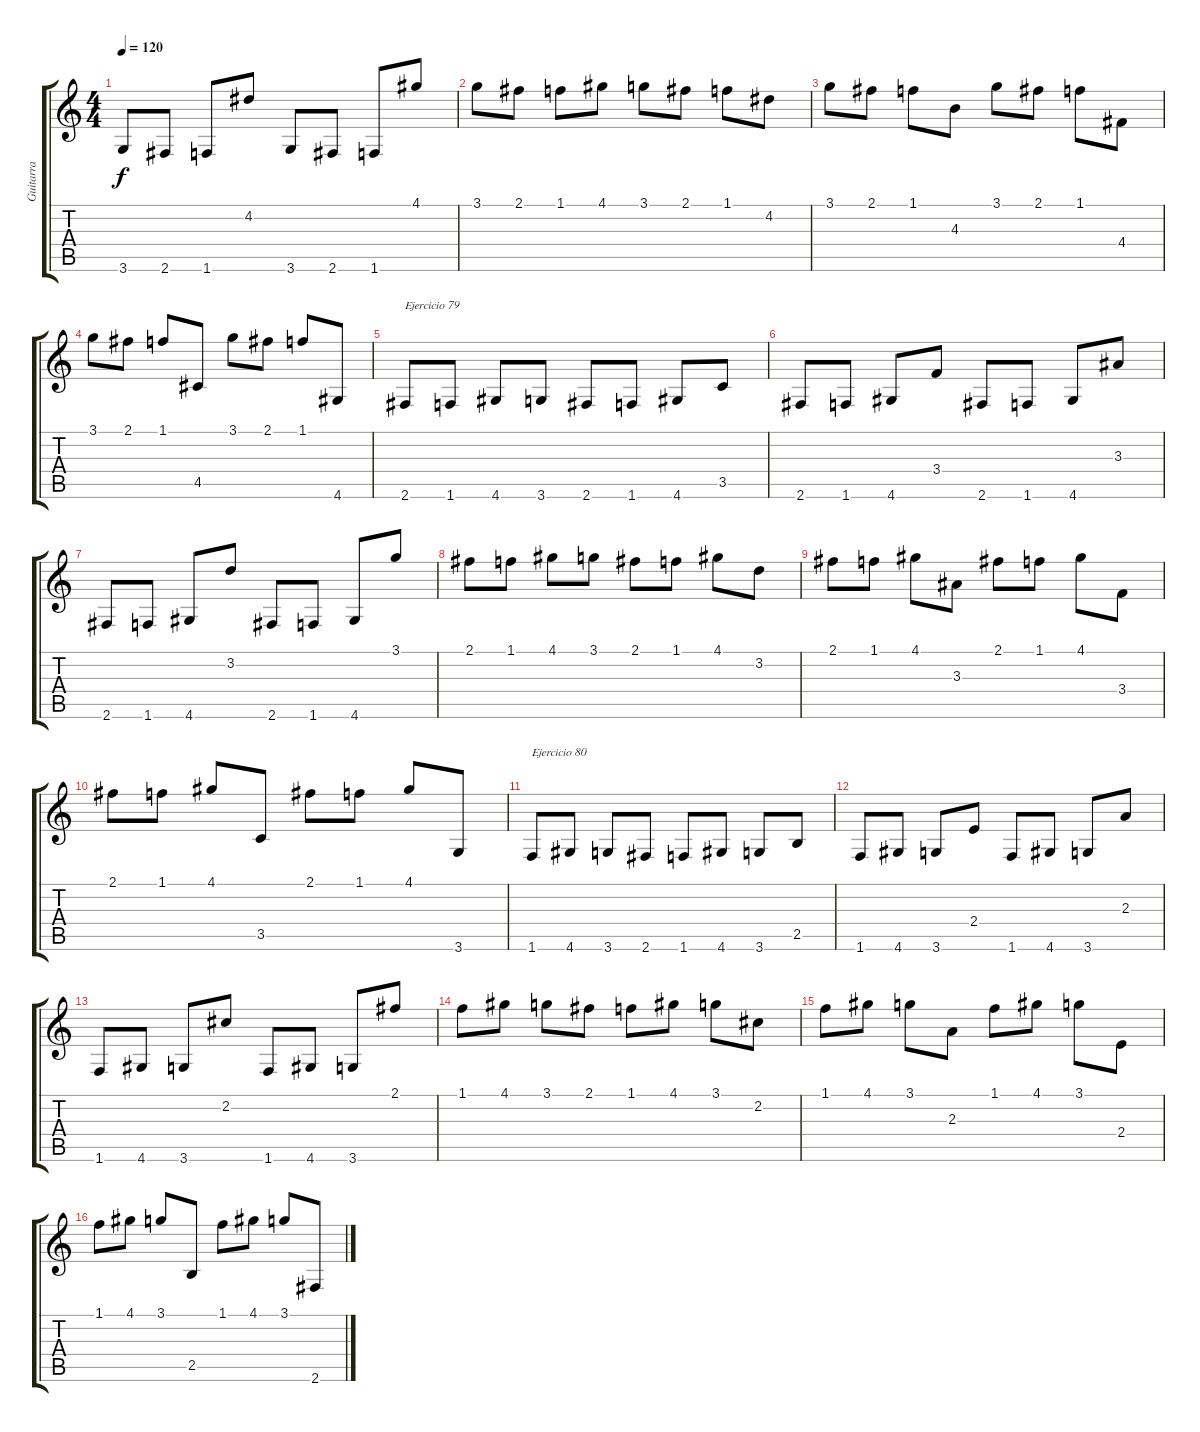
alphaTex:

\track ("Guitarra " "Guitarra ") {instrument acousticguitarnylon}
\staff {score tabs}
\tuning (E4 B3 G3 D3 A2 E2) {hide}
\ts (4 4)
\tempo 120
\clef g2
\ks c
3.6.8{dy f} 2.6.8 1.6.8 4.2.8 3.6.8 2.6.8 1.6.8 4.1.8 |
3.1.8 2.1.8 1.1.8 4.1.8 3.1.8 2.1.8 1.1.8 4.2.8 |
3.1.8 2.1.8 1.1.8 4.3.8 3.1.8 2.1.8 1.1.8 4.4.8 |
3.1.8 2.1.8 1.1.8 4.5.8 3.1.8 2.1.8 1.1.8 4.6.8 |
2.6.8{txt "Ejercicio 79"} 1.6.8 4.6.8 3.6.8 2.6.8 1.6.8 4.6.8 3.5.8 |
2.6.8 1.6.8 4.6.8 3.4.8 2.6.8 1.6.8 4.6.8 3.3.8 |
2.6.8 1.6.8 4.6.8 3.2.8 2.6.8 1.6.8 4.6.8 3.1.8 |
2.1.8 1.1.8 4.1.8 3.1.8 2.1.8 1.1.8 4.1.8 3.2.8 |
2.1.8 1.1.8 4.1.8 3.3.8 2.1.8 1.1.8 4.1.8 3.4.8 |
2.1.8 1.1.8 4.1.8 3.5.8 2.1.8 1.1.8 4.1.8 3.6.8 |
1.6.8{txt "Ejercicio 80"} 4.6.8 3.6.8 2.6.8 1.6.8 4.6.8 3.6.8 2.5.8 |
1.6.8 4.6.8 3.6.8 2.4.8 1.6.8 4.6.8 3.6.8 2.3.8 |
1.6.8 4.6.8 3.6.8 2.2.8 1.6.8 4.6.8 3.6.8 2.1.8 |
1.1.8 4.1.8 3.1.8 2.1.8 1.1.8 4.1.8 3.1.8 2.2.8 |
1.1.8 4.1.8 3.1.8 2.3.8 1.1.8 4.1.8 3.1.8 2.4.8 |
1.1.8 4.1.8 3.1.8 2.5.8 1.1.8 4.1.8 3.1.8 2.6.8
